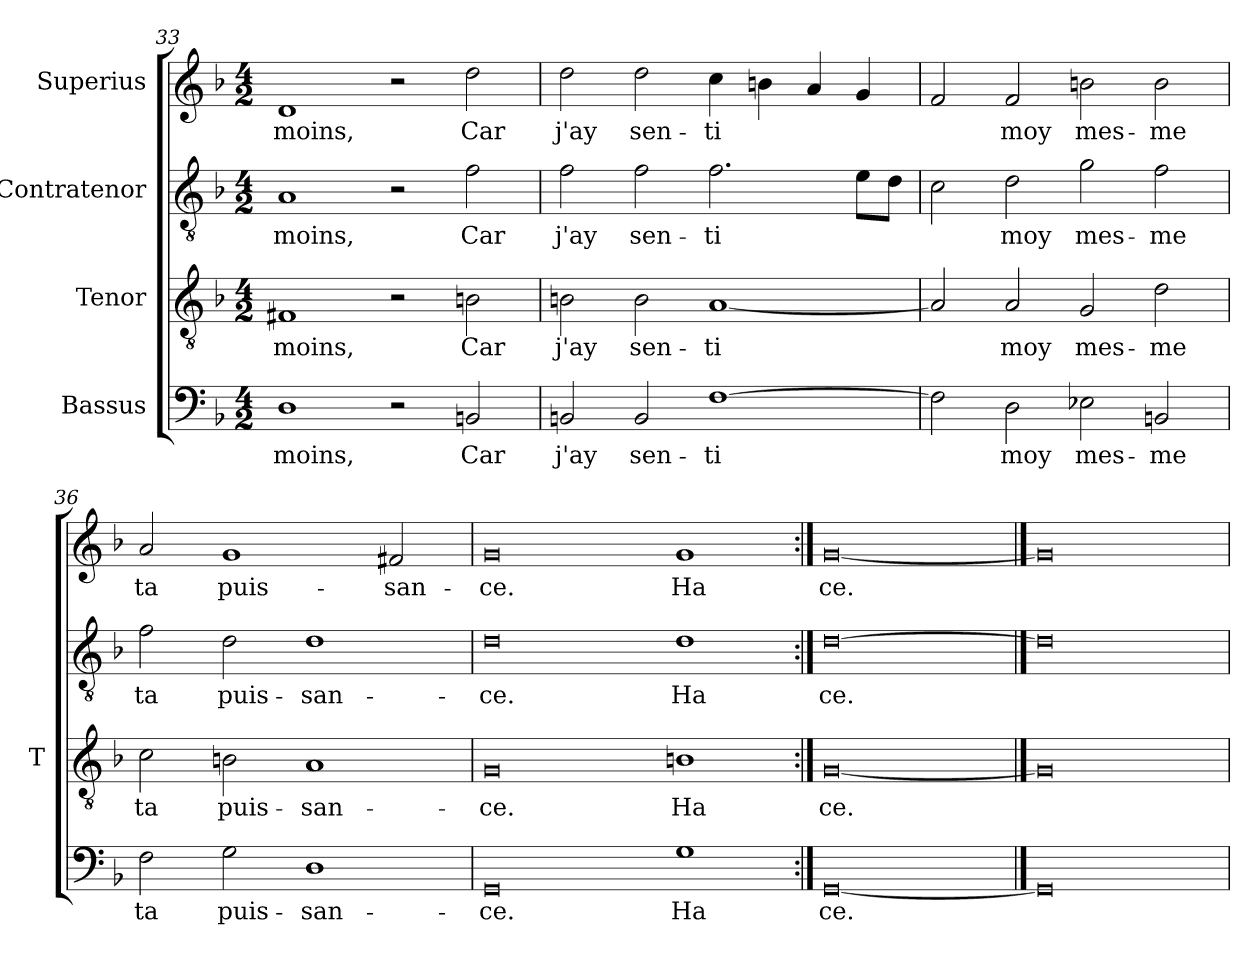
**kern	**text	**kern	**text	**kern	**text	**kern	**text
*part4	*part4	*part3	*part3	*part2	*part2	*part1	*part1
*staff4	*staff4	*staff3	*staff3	*staff2	*staff2	*staff1	*staff1
*I"Bassus	*	*I"Tenor	*	*I"Contratenor	*	*I"Superius	*
*	*	*I'T	*	*	*	*	*
*clefF4	*	*clefGv2	*	*clefGv2	*	*clefG2	*
*k[b-]	*	*k[b-]	*	*k[b-]	*	*k[b-]	*
*M4/2	*	*M4/2	*	*M4/2	*	*M4/2	*
=33	=33	=33	=33	=33	=33	=33	=33
1D	-moins,	1F#X	-moins,	1A	-moins,	1d	-moins,
2r	.	2r	.	2r	.	2r	.
2BB	-Car	2B	-Car	2f	-Car	2dd	-Car
=34	=34	=34	=34	=34	=34	=34	=34
2BB	-j'ay	2B	-j'ay	2f	-j'ay	2dd	-j'ay
2BB	sen-	2B	sen-	2f	sen-	2dd	sen-
[1F	-ti	[1A	-ti	2.f	-ti	4cc	-ti
.	.	.	.	.	.	4b	.
.	.	.	.	.	.	4a	.
.	.	.	.	8eL	.	4g	.
.	.	.	.	8dJ	.	.	.
=35	=35	=35	=35	=35	=35	=35	=35
2F]	.	2A]	.	2c	.	2f	.
2D	-moy	2A	-moy	2d	-moy	2f	-moy
2E-X	mes-	2G	mes-	2g	mes-	2b	mes-
2BB	-me	2d	-me	2f	-me	2b	-me
=36	=36	=36	=36	=36	=36	=36	=36
2F	-ta	2c	-ta	2f	-ta	2a	-ta
2G	puis-	2B	puis-	2d	puis-	1g	puis-
1D	san-	1A	san-	1d	san-	.	.
.	.	.	.	.	.	2f#X	san-
=37	=37	=37	=37	=37	=37	=37	=37
0GG	-ce.	0G	-ce.	0d	-ce.	0g	-ce.
1G	-Ha	1B	-Ha	1d	-Ha	1g	-Ha
=38:|!	=38:|!	=38:|!	=38:|!	=38:|!	=38:|!	=38:|!	=38:|!
[0GG	-ce.	[0G	-ce.	[0d	-ce.	[0g	-ce.
==39	==39	==39	==39	==39	==39	==39	==39
0GG]	.	0G]	.	0d]	.	0g]	.
=	=	=	=	=	=	=	=
*-	*-	*-	*-	*-	*-	*-	*-
